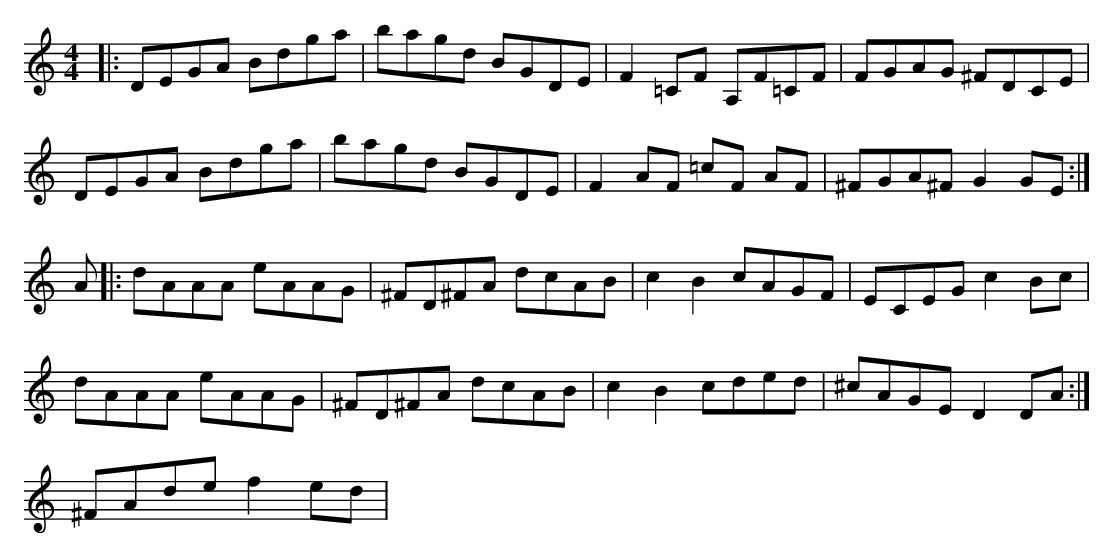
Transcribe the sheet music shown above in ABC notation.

X:1
M:4/4
K:Ddor
|:DEGA Bdga|bagd BGDE|F2 =CF A,F=CF|FGAG ^FDCE|
DEGA Bdga|bagd BGDE|F2 AF =cF AF|^FGA^F G2 GE:|
A|:dAAA eAAG|^FD^FA dcAB|c2 B2 cAGF|ECEG c2 Bc|
dAAA eAAG|^FD^FA dcAB|c2 B2 cded|^cAGE D2DA:|
^FAde f2 ed|
